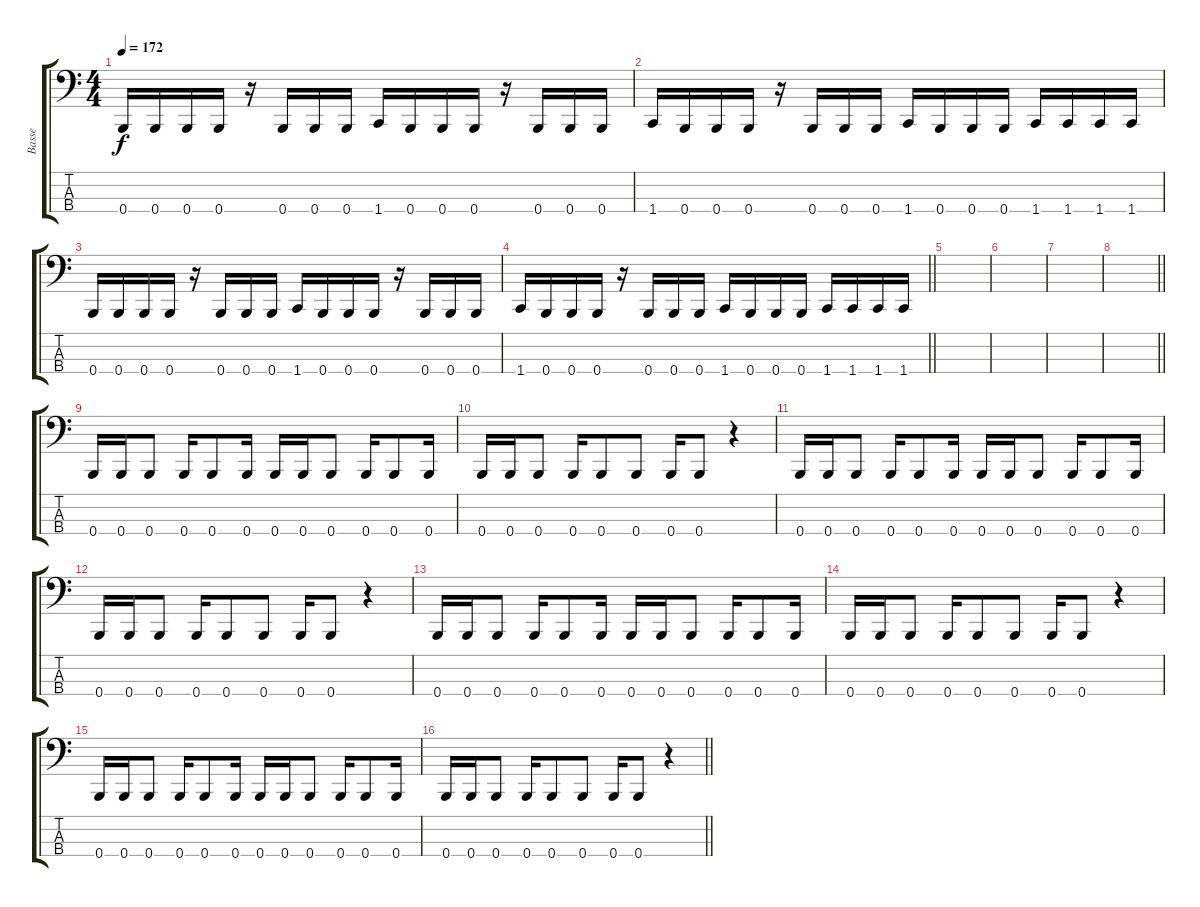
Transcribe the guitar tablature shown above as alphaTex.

\track ("Basse" "Basse") {instrument electricbassfinger}
\staff {score tabs}
\tuning (D2 A1 E1 B0) {hide}
\ts (4 4)
\tempo 172
\clef f4
\ks c
0.4.16{dy f} 0.4.16 0.4.16 0.4.16 r.16 0.4.16 0.4.16 0.4.16 1.4.16 0.4.16 0.4.16 0.4.16 r.16 0.4.16 0.4.16 0.4.16 |
1.4.16 0.4.16 0.4.16 0.4.16 r.16 0.4.16 0.4.16 0.4.16 1.4.16 0.4.16 0.4.16 0.4.16 1.4.16 1.4.16 1.4.16 1.4.16 |
0.4.16 0.4.16 0.4.16 0.4.16 r.16 0.4.16 0.4.16 0.4.16 1.4.16 0.4.16 0.4.16 0.4.16 r.16 0.4.16 0.4.16 0.4.16 |
\barLineRight lightlight
1.4.16 0.4.16 0.4.16 0.4.16 r.16 0.4.16 0.4.16 0.4.16 1.4.16 0.4.16 0.4.16 0.4.16 1.4.16 1.4.16 1.4.16 1.4.16 |
|
|
|
\barLineRight lightlight
|
0.4.16 0.4.16 0.4.8 0.4.16 0.4.8 0.4.16 0.4.16 0.4.16 0.4.8 0.4.16 0.4.8 0.4.16 |
0.4.16 0.4.16 0.4.8 0.4.16 0.4.8 0.4.8 0.4.16 0.4.8 r.4 |
0.4.16 0.4.16 0.4.8 0.4.16 0.4.8 0.4.16 0.4.16 0.4.16 0.4.8 0.4.16 0.4.8 0.4.16 |
0.4.16 0.4.16 0.4.8 0.4.16 0.4.8 0.4.8 0.4.16 0.4.8 r.4 |
0.4.16 0.4.16 0.4.8 0.4.16 0.4.8 0.4.16 0.4.16 0.4.16 0.4.8 0.4.16 0.4.8 0.4.16 |
0.4.16 0.4.16 0.4.8 0.4.16 0.4.8 0.4.8 0.4.16 0.4.8 r.4 |
0.4.16 0.4.16 0.4.8 0.4.16 0.4.8 0.4.16 0.4.16 0.4.16 0.4.8 0.4.16 0.4.8 0.4.16 |
\barLineRight lightlight
0.4.16 0.4.16 0.4.8 0.4.16 0.4.8 0.4.8 0.4.16 0.4.8 r.4
